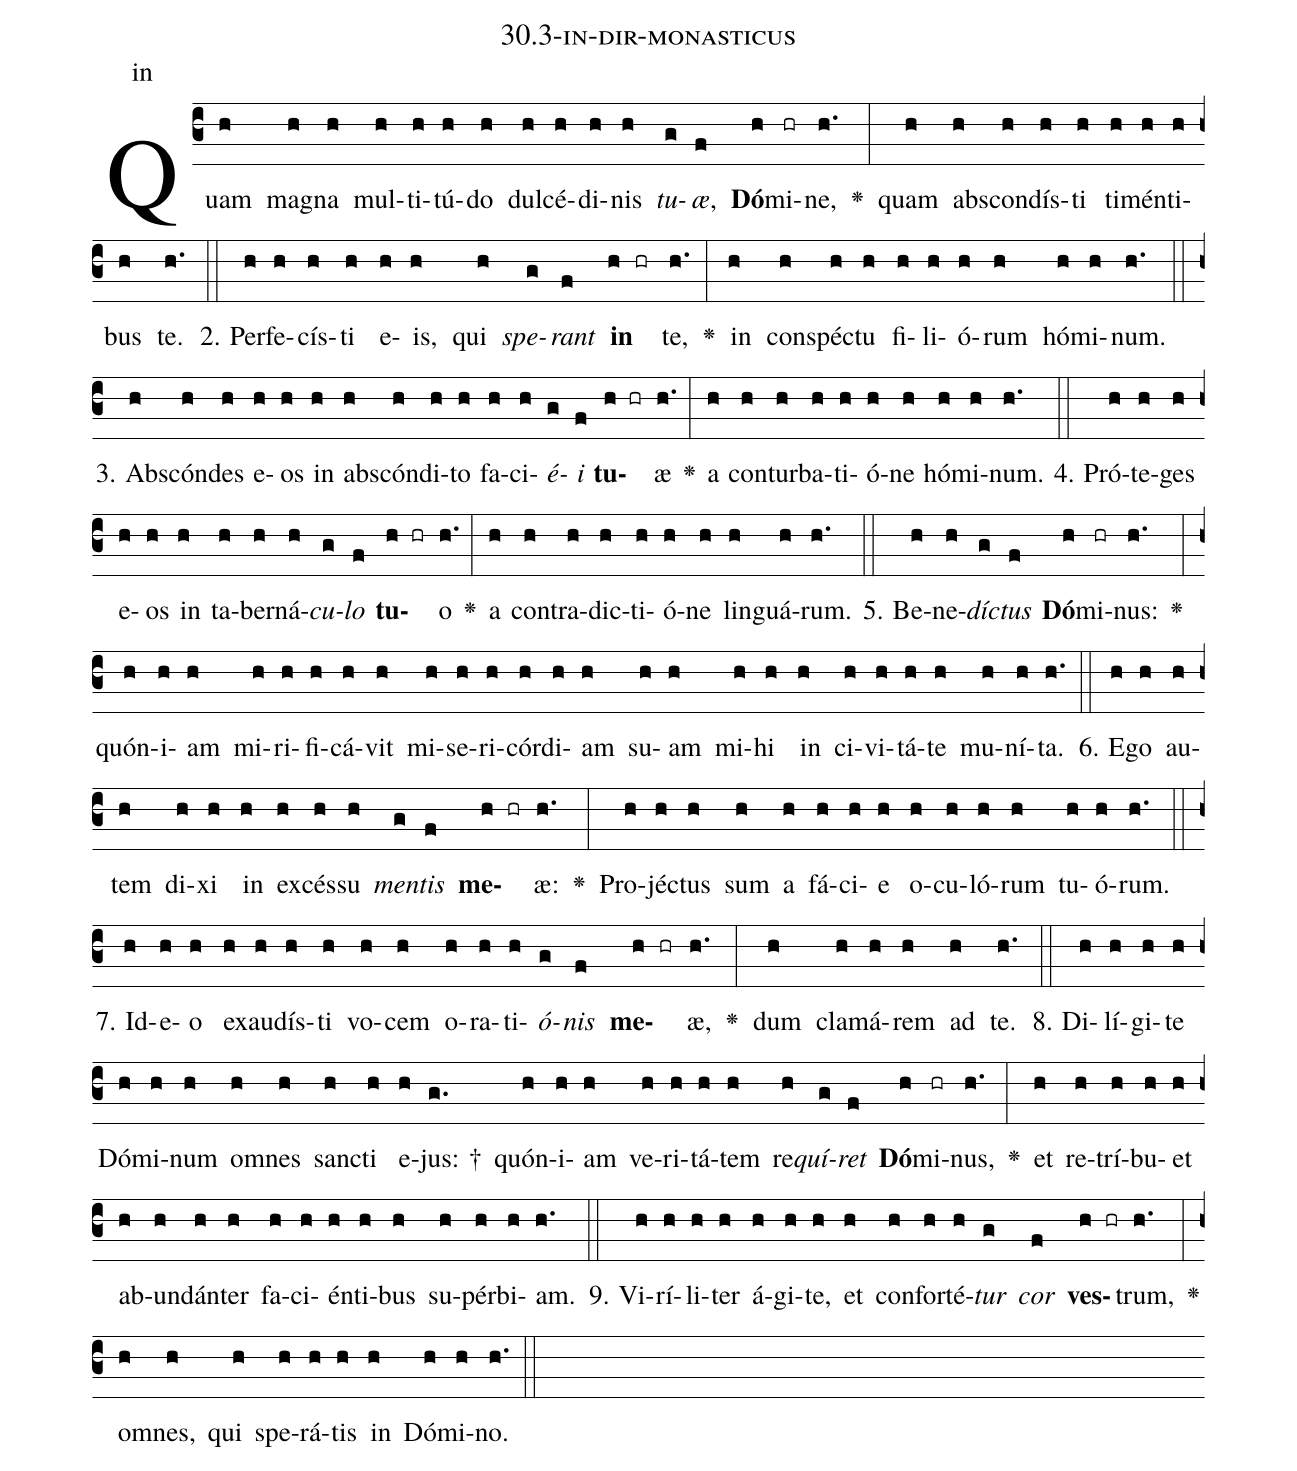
name: 30.3-in-dir-monasticus;
annotation: in;
%%
(c3)Quam(h) ma(h)gna(h) mul(h)ti(h)tú(h)do(h) dul(h)cé(h)di(h)nis(h) <i>tu</i>(g)<i>æ</i>,(f) <b>Dó</b>(h)mi(hr)ne,(h.) <v>\greheightstar</v>(:) quam(h) abs(h)con(h)dís(h)ti(h) ti(h)mén(h)ti(h)bus(h) te.(h.) (::)
2. Per(h)fe(h)cís(h)ti(h) e(h)is,(h) qui(h) <i>spe</i>(g)<i>rant</i>(f) <b>in</b>(h hr) te,(h.) <v>\greheightstar</v>(:) in(h) con(h)spéc(h)tu(h) fi(h)li(h)ó(h)rum(h) hó(h)mi(h)num.(h.) (::)
3. Abs(h)cón(h)des(h) e(h)os(h) in(h) abs(h)cón(h)di(h)to(h) fa(h)ci(h)<i>é</i>(g)<i>i</i>(f) <b>tu</b>(h hr)æ(h.) <v>\greheightstar</v>(:) a(h) con(h)tur(h)ba(h)ti(h)ó(h)ne(h) hó(h)mi(h)num.(h.) (::)
4. Pró(h)te(h)ges(h) e(h)os(h) in(h) ta(h)ber(h)ná(h)<i>cu</i>(g)<i>lo</i>(f) <b>tu</b>(h hr)o(h.) <v>\greheightstar</v>(:) a(h) con(h)tra(h)dic(h)ti(h)ó(h)ne(h) lin(h)guá(h)rum.(h.) (::)
5. Be(h)ne(h)<i>díc</i>(g)<i>tus</i>(f) <b>Dó</b>(h)mi(hr)nus:(h.) <v>\greheightstar</v>(:) quón(h)i(h)am(h) mi(h)ri(h)fi(h)cá(h)vit(h) mi(h)se(h)ri(h)cór(h)di(h)am(h) su(h)am(h) mi(h)hi(h) in(h) ci(h)vi(h)tá(h)te(h) mu(h)ní(h)ta.(h.) (::)
6. E(h)go(h) au(h)tem(h) di(h)xi(h) in(h) ex(h)cés(h)su(h) <i>men</i>(g)<i>tis</i>(f) <b>me</b>(h hr)æ:(h.) <v>\greheightstar</v>(:) Pro(h)jéc(h)tus(h) sum(h) a(h) fá(h)ci(h)e(h) o(h)cu(h)ló(h)rum(h) tu(h)ó(h)rum.(h.) (::)
7. Id(h)e(h)o(h) ex(h)au(h)dís(h)ti(h) vo(h)cem(h) o(h)ra(h)ti(h)<i>ó</i>(g)<i>nis</i>(f) <b>me</b>(h hr)æ,(h.) <v>\greheightstar</v>(:) dum(h) cla(h)má(h)rem(h) ad(h) te.(h.) (::)
8. Di(h)lí(h)gi(h)te(h) Dó(h)mi(h)num(h) om(h)nes(h) sanc(h)ti(h) e(h)jus: †(g.) quón(h)i(h)am(h) ve(h)ri(h)tá(h)tem(h) re(h)<i>quí</i>(g)<i>ret</i>(f) <b>Dó</b>(h)mi(hr)nus,(h.) <v>\greheightstar</v>(:) et(h) re(h)trí(h)bu(h)et(h) ab(h)un(h)dán(h)ter(h) fa(h)ci(h)én(h)ti(h)bus(h) su(h)pér(h)bi(h)am.(h.) (::)
9. Vi(h)rí(h)li(h)ter(h) á(h)gi(h)te,(h) et(h) con(h)for(h)té(h)<i>tur</i>(g) <i>cor</i>(f) <b>ves</b>(h hr)trum,(h.) <v>\greheightstar</v>(:) om(h)nes,(h) qui(h) spe(h)rá(h)tis(h) in(h) Dó(h)mi(h)no.(h.) (::)
